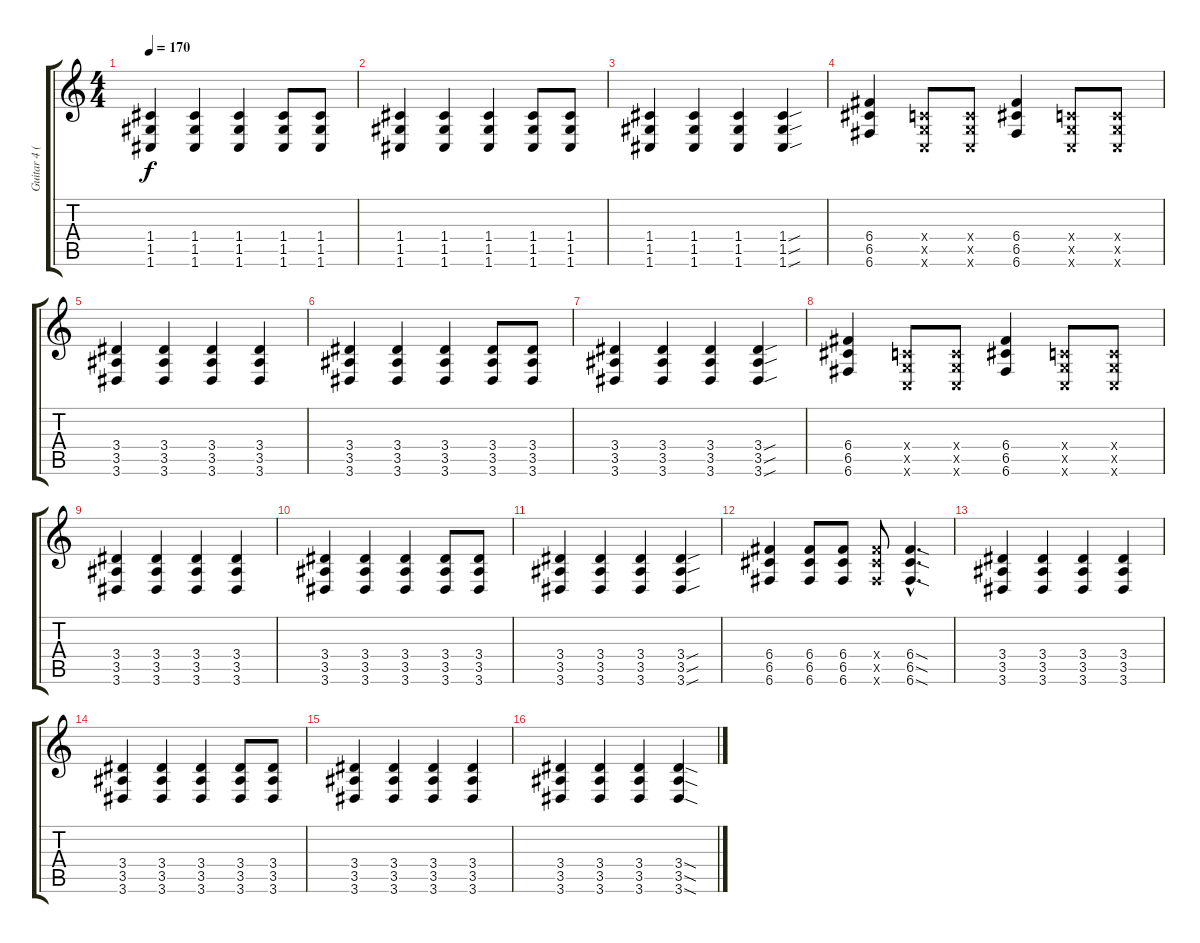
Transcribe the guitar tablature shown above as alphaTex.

\track ("Guitar 4 (distortion)" "Guitar 4 (") {instrument distortionguitar}
\staff {score tabs}
\tuning (D4 A3 F3 C3 G2 C2) {hide}
\ts (4 4)
\tempo 170
\clef g2
\ks c
(1.4 1.5 1.6).4{dy f} (1.4 1.5 1.6).4 (1.4 1.5 1.6).4 (1.4 1.5 1.6).8 (1.4 1.5 1.6).8 |
(1.4 1.5 1.6).4 (1.4 1.5 1.6).4 (1.4 1.5 1.6).4 (1.4 1.5 1.6).8 (1.4 1.5 1.6).8 |
(1.4 1.5 1.6).4 (1.4 1.5 1.6).4 (1.4 1.5 1.6).4 (1.4{sou} 1.5{sou} 1.6{sou}).4 |
(6.4 6.5 6.6).4 (0.4{x} 0.5{x} 0.6{x}).8 (0.4{x} 0.5{x} 0.6{x}).8 (6.4 6.5 6.6).4 (0.4{x} 0.5{x} 0.6{x}).8 (0.4{x} 0.5{x} 0.6{x}).8 |
(3.4 3.5 3.6).4 (3.4 3.5 3.6).4 (3.4 3.5 3.6).4 (3.4 3.5 3.6).4 |
(3.4 3.5 3.6).4 (3.4 3.5 3.6).4 (3.4 3.5 3.6).4 (3.4 3.5 3.6).8 (3.4 3.5 3.6).8 |
(3.4 3.5 3.6).4 (3.4 3.5 3.6).4 (3.4 3.5 3.6).4 (3.4{sou} 3.5{sou} 3.6{sou}).4 |
(6.4 6.5 6.6).4 (0.4{x} 0.5{x} 0.6{x}).8 (0.4{x} 0.5{x} 0.6{x}).8 (6.4 6.5 6.6).4 (0.4{x} 0.5{x} 0.6{x}).8 (0.4{x} 0.5{x} 0.6{x}).8 |
(3.4 3.5 3.6).4 (3.4 3.5 3.6).4 (3.4 3.5 3.6).4 (3.4 3.5 3.6).4 |
(3.4 3.5 3.6).4 (3.4 3.5 3.6).4 (3.4 3.5 3.6).4 (3.4 3.5 3.6).8 (3.4 3.5 3.6).8 |
(3.4 3.5 3.6).4 (3.4 3.5 3.6).4 (3.4 3.5 3.6).4 (3.4{sou} 3.5{sou} 3.6{sou}).4 |
(6.4 6.5 6.6).4 (6.4 6.5 6.6).8 (6.4 6.5 6.6).8 (6.4{x} 6.5{x} 6.6{x}).8 (6.4{sod hac} 6.5{sod hac} 6.6{sod hac}).4{d} |
(3.4 3.5 3.6).4 (3.4 3.5 3.6).4 (3.4 3.5 3.6).4 (3.4 3.5 3.6).4 |
(3.4 3.5 3.6).4 (3.4 3.5 3.6).4 (3.4 3.5 3.6).4 (3.4 3.5 3.6).8 (3.4 3.5 3.6).8 |
(3.4 3.5 3.6).4 (3.4 3.5 3.6).4 (3.4 3.5 3.6).4 (3.4 3.5 3.6).4 |
(3.4 3.5 3.6).4 (3.4 3.5 3.6).4 (3.4 3.5 3.6).4 (3.4{sod} 3.5{sod} 3.6{sod}).4
